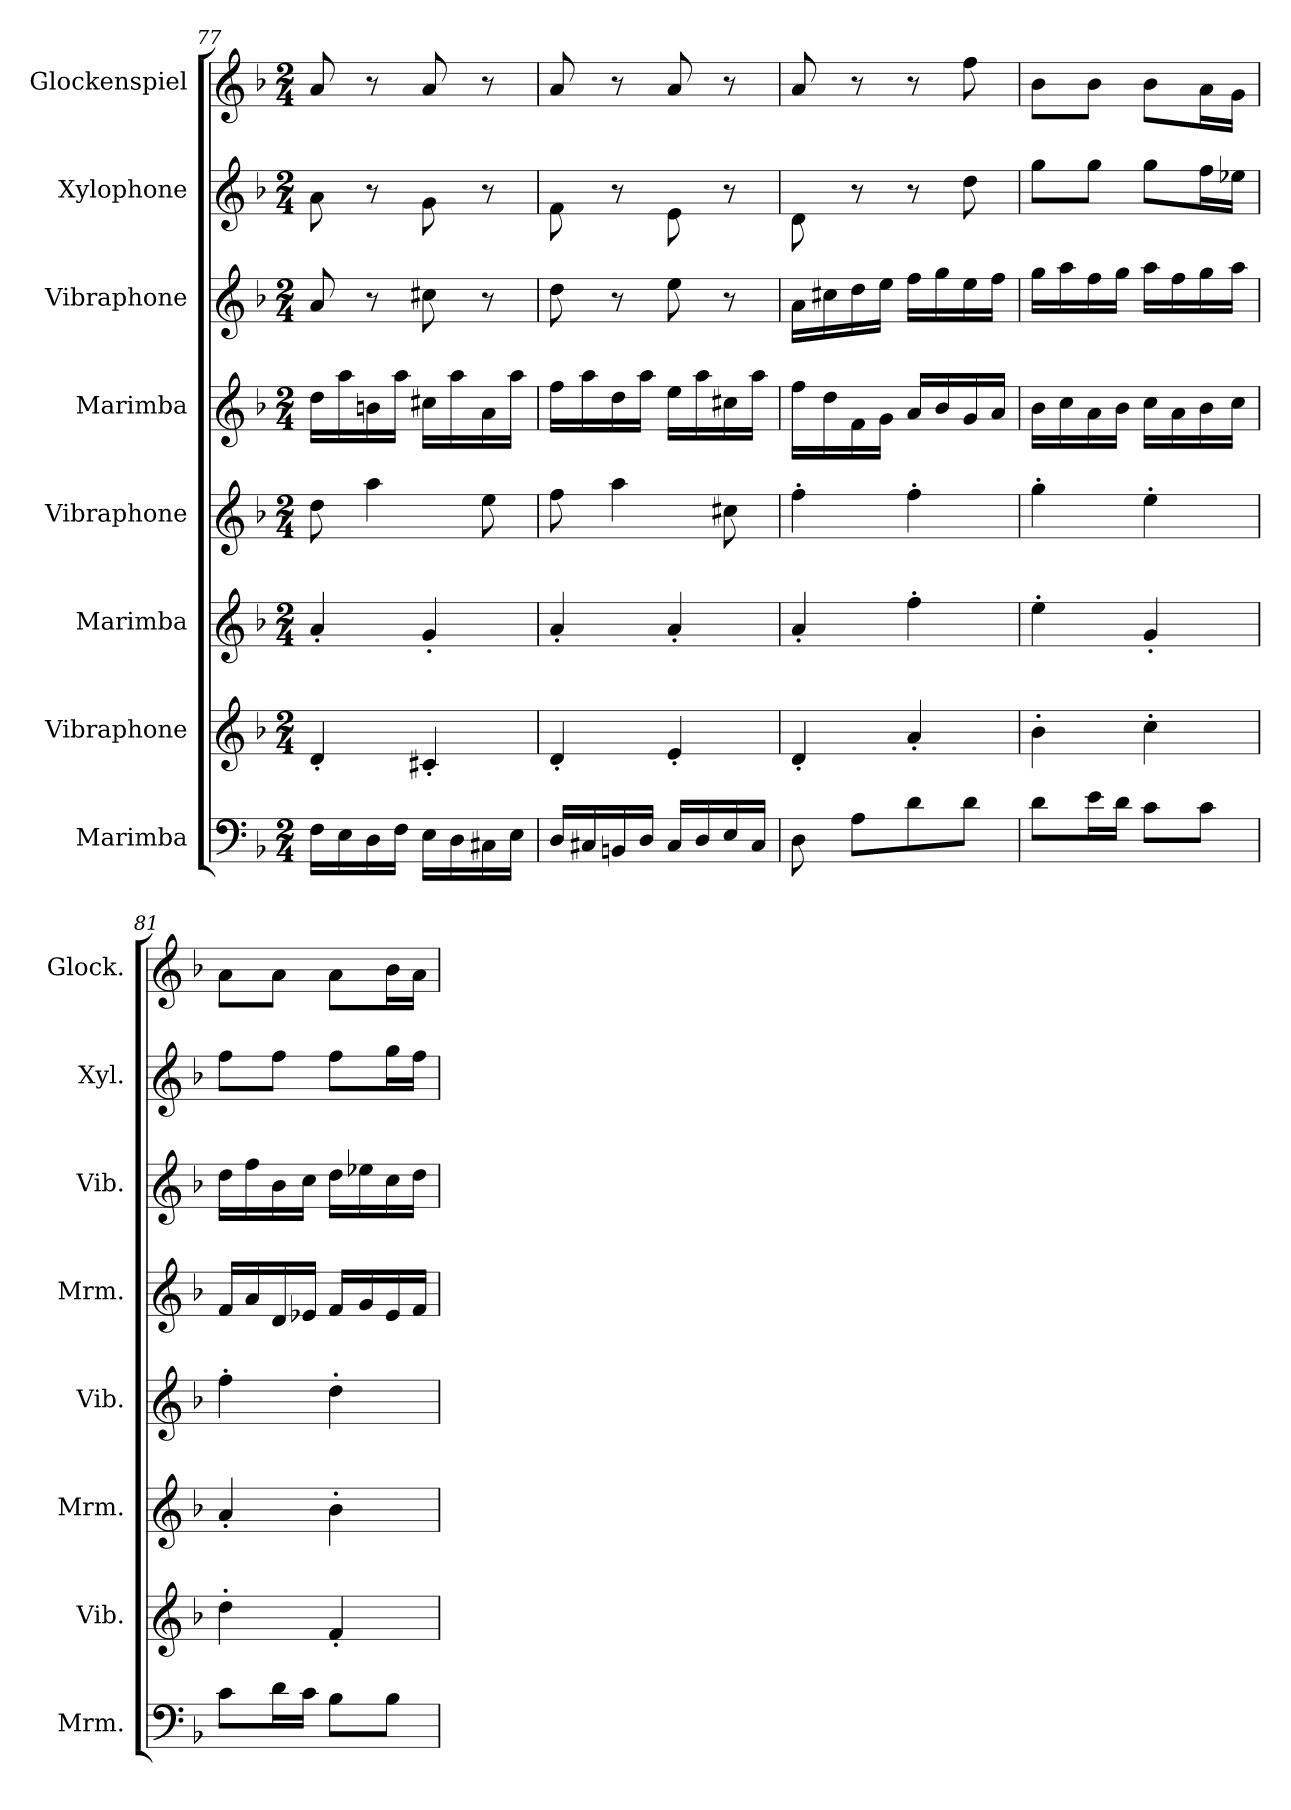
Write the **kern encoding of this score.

**kern	**kern	**kern	**kern	**kern	**kern	**kern	**kern
*part8	*part7	*part6	*part5	*part4	*part3	*part2	*part1
*staff8	*staff7	*staff6	*staff5	*staff4	*staff3	*staff2	*staff1
*I"Marimba	*I"Vibraphone	*I"Marimba	*I"Vibraphone	*I"Marimba	*I"Vibraphone	*I"Xylophone	*I"Glockenspiel
*I'Mrm.	*I'Vib.	*I'Mrm.	*I'Vib.	*I'Mrm.	*I'Vib.	*I'Xyl.	*I'Glock.
*clefF4	*clefG2	*clefG2	*clefG2	*clefG2	*clefG2	*clefG2	*clefG2
*	*	*	*	*	*	*ITrd-7c-12	*ITrd-14c-24
*k[b-]	*k[b-]	*k[b-]	*k[b-]	*k[b-]	*k[b-]	*k[b-]	*k[b-]
*M2/4	*M2/4	*M2/4	*M2/4	*M2/4	*M2/4	*M2/4	*M2/4
=77	=77	=77	=77	=77	=77	=77	=77
16F\LL	4d'/	4a'/	8dd\	16dd\LL	8a/	8aa\	8aaa/
16E\	.	.	.	16aa\	.	.	.
16D\	.	.	4aa\	16bn\	8r	8r	8r
16F\JJ	.	.	.	16aa\JJ	.	.	.
16E\LL	4c#X'/	4g'/	.	16cc#X\LL	8cc#X\	8gg\	8aaa/
16D\	.	.	.	16aa\	.	.	.
16C#X\	.	.	8ee\	16a\	8r	8r	8r
16E\JJ	.	.	.	16aa\JJ	.	.	.
!!LO:PB:g=z
=78	=78	=78	=78	=78	=78	=78	=78
16D/LL	4d'/	4a'/	8ff\	16ff\LL	8dd\	8ff\	8aaa/
16C#X/	.	.	.	16aa\	.	.	.
16BBn/	.	.	4aa\	16dd\	8r	8r	8r
16D/JJ	.	.	.	16aa\JJ	.	.	.
16C#/LL	4e'/	4a'/	.	16ee\LL	8ee\	8ee\	8aaa/
16D/	.	.	.	16aa\	.	.	.
16E/	.	.	8cc#X\	16cc#X\	8r	8r	8r
16C#/JJ	.	.	.	16aa\JJ	.	.	.
=79	=79	=79	=79	=79	=79	=79	=79
8D\	4d'/	4a'/	4ff'\	16ff\LL	16a\LL	8dd\	8aaa/
.	.	.	.	16dd\	16cc#X\	.	.
8A\L	.	.	.	16f\	16dd\	8r	8r
.	.	.	.	16g\JJ	16ee\JJ	.	.
8d\	4a'/	4ff'\	4ff'\	16a/LL	16ff\LL	8r	8r
.	.	.	.	16b-/	16gg\	.	.
8d\J	.	.	.	16g/	16ee\	8ddd\	8ffff\
.	.	.	.	16a/JJ	16ff\JJ	.	.
=80	=80	=80	=80	=80	=80	=80	=80
8d\L	4b-'\	4ee'\	4gg'\	16b-\LL	16gg\LL	8ggg\L	8bbb-\L
.	.	.	.	16cc\	16aa\	.	.
16e\L	.	.	.	16a\	16ff\	8ggg\J	8bbb-\J
16d\JJ	.	.	.	16b-\JJ	16gg\JJ	.	.
8c\L	4cc'\	4g'/	4ee'\	16cc\LL	16aa\LL	8ggg\L	8bbb-\L
.	.	.	.	16a\	16ff\	.	.
8c\J	.	.	.	16b-\	16gg\	16fff\L	16aaa\L
.	.	.	.	16cc\JJ	16aa\JJ	16eee-X\JJ	16ggg\JJ
=81	=81	=81	=81	=81	=81	=81	=81
8c\L	4dd'\	4a'/	4ff'\	16f/LL	16dd\LL	8fff\L	8aaa\L
.	.	.	.	16a/	16ff\	.	.
16d\L	.	.	.	16d/	16b-\	8fff\J	8aaa\J
16c\JJ	.	.	.	16e-X/JJ	16cc\JJ	.	.
8B-\L	4f'/	4b-'\	4dd'\	16f/LL	16dd\LL	8fff\L	8aaa\L
.	.	.	.	16g/	16ee-X\	.	.
8B-\J	.	.	.	16e-/	16cc\	16ggg\L	16bbb-\L
.	.	.	.	16f/JJ	16dd\JJ	16fff\JJ	16aaa\JJ
=	=	=	=	=	=	=	=
*-	*-	*-	*-	*-	*-	*-	*-
